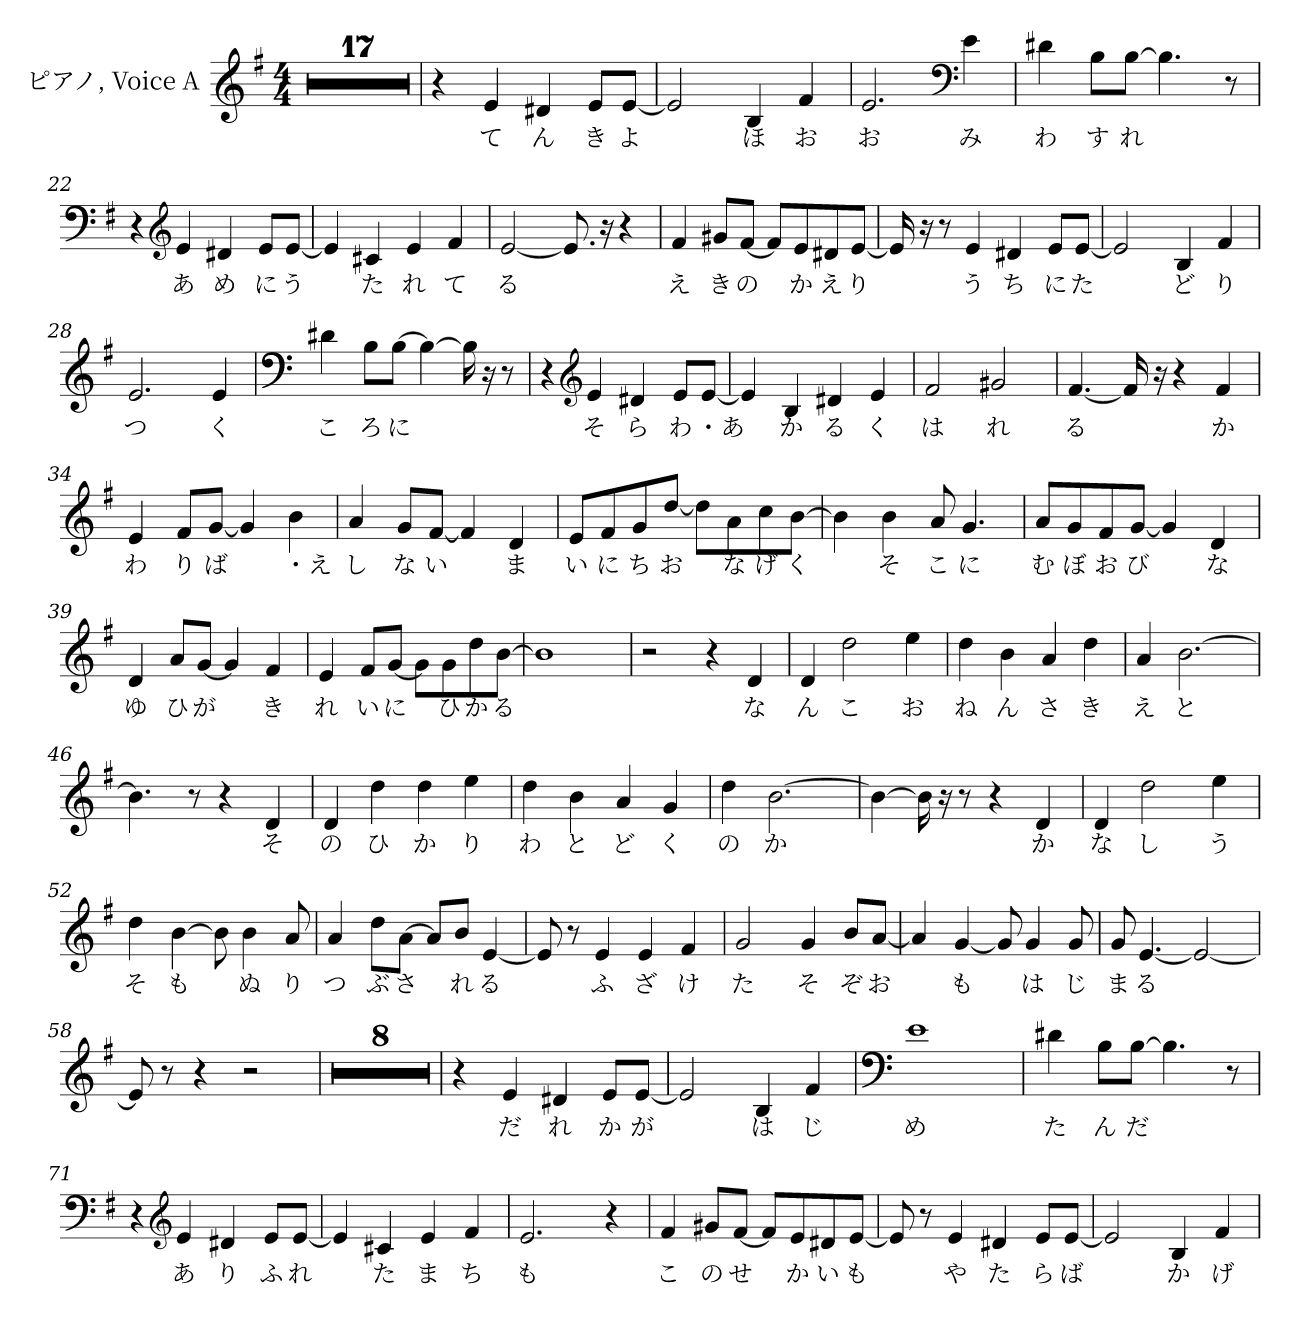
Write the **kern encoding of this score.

**kern	**text
*part1	*part1
*staff1	*staff1
*I"ピアノ, Voice A	*
*clefG2	*
*k[f#]	*
*M4/4	*
*MM181	*
=1	=1
1r	.
=2	=2
1r	.
=3	=3
1r	.
=4	=4
1r	.
=5	=5
1r	.
=6	=6
1r	.
=7	=7
1r	.
=8	=8
1r	.
=9	=9
1r	.
=10	=10
1r	.
=11	=11
1r	.
=12	=12
1r	.
=13	=13
1r	.
=14	=14
1r	.
=15	=15
1r	.
=16	=16
1r	.
!!LO:LB:g=z
=17	=17
1r	.
=18	=18
4r	.
!	!LO:LY:b
4e/	て
!	!LO:LY:b
4d#X/	ん
!	!LO:LY:b
8e/L	き
!	!LO:LY:b
[8e/J	よ
=19	=19
2e/]	.
!	!LO:LY:b
4B/	ほ
!	!LO:LY:b
4f#/	お
=20	=20
!	!LO:LY:b
2.e/	お
*clefF4	*
!	!LO:LY:b
4e\	み
=21	=21
!	!LO:LY:b
4d#X\	わ
!	!LO:LY:b
8B\L	す
!	!LO:LY:b
[8B\J	れ
4.B\]	.
8r	.
=22	=22
4r	.
*clefG2	*
!	!LO:LY:b
4e/	あ
!	!LO:LY:b
4d#X/	め
!	!LO:LY:b
8e/L	に
!	!LO:LY:b
[8e/J	う
=23	=23
4e/]	.
!	!LO:LY:b
4c#X/	た
!	!LO:LY:b
4e/	れ
!	!LO:LY:b
4f#/	て
!!LO:LB:g=z
=24	=24
!	!LO:LY:b
[2e/	る
8.e/]	.
16r	.
4r	.
=25	=25
!	!LO:LY:b
4f#/	え
!	!LO:LY:b
8g#X/L	き
!	!LO:LY:b
[8f#/J	の
8f#/L]	.
!	!LO:LY:b
8e/	か
!	!LO:LY:b
8d#X/	え
!	!LO:LY:b
[8e/J	り
=26	=26
16e/]	.
16r	.
8r	.
!	!LO:LY:b
4e/	う
!	!LO:LY:b
4d#X/	ち
!	!LO:LY:b
8e/L	に
!	!LO:LY:b
[8e/J	た
=27	=27
2e/]	.
!	!LO:LY:b
4B/	ど
!	!LO:LY:b
4f#/	り
=28	=28
!	!LO:LY:b
2.e/	つ
!	!LO:LY:b
4e/	く
=29	=29
*clefF4	*
!	!LO:LY:b
4d#X\	こ
!	!LO:LY:b
8B\L	ろ
!	!LO:LY:b
[8B\J	に
4B\_	.
16B\]	.
16r	.
8r	.
!!LO:LB:g=z
=30	=30
4r	.
*clefG2	*
!	!LO:LY:b
4e/	そ
!	!LO:LY:b
4d#X/	ら
!	!LO:LY:b
8e/L	わ
!	!LO:LY:b
[8e/J	・あ
=31	=31
4e/]	.
!	!LO:LY:b
4B/	か
!	!LO:LY:b
4d#X/	る
!	!LO:LY:b
4e/	く
=32	=32
!	!LO:LY:b
2f#/	は
!	!LO:LY:b
2g#X/	れ
=33	=33
!	!LO:LY:b
[4.f#/	る
16f#/]	.
16r	.
4r	.
!	!LO:LY:b
4f#/	か
=34	=34
!	!LO:LY:b
4e/	わ
!	!LO:LY:b
8f#/L	り
!	!LO:LY:b
[8g/J	ば
4g/]	.
!	!LO:LY:b
4b\	・え
=35	=35
!	!LO:LY:b
4a/	し
!	!LO:LY:b
8g/L	な
!	!LO:LY:b
[8f#/J	い
4f#/]	.
!	!LO:LY:b
4d/	ま
!!LO:LB:g=z
=36	=36
!	!LO:LY:b
8e/L	い
!	!LO:LY:b
8f#/	に
!	!LO:LY:b
8g/	ち
!	!LO:LY:b
[8dd/J	お
8dd\L]	.
!	!LO:LY:b
8a\	な
!	!LO:LY:b
8cc\	げ
!	!LO:LY:b
[8b\J	く
=37	=37
4b\]	.
!	!LO:LY:b
4b\	そ
!	!LO:LY:b
8a/	こ
!	!LO:LY:b
4.g/	に
=38	=38
!	!LO:LY:b
8a/L	む
!	!LO:LY:b
8g/	ぼ
!	!LO:LY:b
8f#/	お
!	!LO:LY:b
[8g/J	び
4g/]	.
!	!LO:LY:b
4d/	な
=39	=39
!	!LO:LY:b
4d/	ゆ
!	!LO:LY:b
8a/L	ひ
!	!LO:LY:b
[8g/J	が
4g/]	.
!	!LO:LY:b
4f#/	き
=40	=40
!	!LO:LY:b
4e/	れ
!	!LO:LY:b
8f#/L	い
!	!LO:LY:b
[8g/J	に
8g\L]	.
!	!LO:LY:b
8g\	ひ
!	!LO:LY:b
8dd\	か
!	!LO:LY:b
[8b\J	る
=41	=41
1b]	.
!!LO:LB:g=z
=42	=42
2r	.
4r	.
!	!LO:LY:b
4d/	な
=43	=43
!	!LO:LY:b
4d/	ん
!	!LO:LY:b
2dd\	こ
!	!LO:LY:b
4ee\	お
=44	=44
!	!LO:LY:b
4dd\	ね
!	!LO:LY:b
4b\	ん
!	!LO:LY:b
4a/	さ
!	!LO:LY:b
4dd\	き
=45	=45
!	!LO:LY:b
4a/	え
!	!LO:LY:b
[2.b\	と
=46	=46
4.b\]	.
8r	.
4r	.
!	!LO:LY:b
4d/	そ
=47	=47
!	!LO:LY:b
4d/	の
!	!LO:LY:b
4dd\	ひ
!	!LO:LY:b
4dd\	か
!	!LO:LY:b
4ee\	り
=48	=48
!	!LO:LY:b
4dd\	わ
!	!LO:LY:b
4b\	と
!	!LO:LY:b
4a/	ど
!	!LO:LY:b
4g/	く
=49	=49
!	!LO:LY:b
4dd\	の
!	!LO:LY:b
[2.b\	か
=50	=50
4b\_	.
16b\]	.
16r	.
8r	.
4r	.
!	!LO:LY:b
4d/	か
!!LO:LB:g=z
=51	=51
!	!LO:LY:b
4d/	な
!	!LO:LY:b
2dd\	し
!	!LO:LY:b
4ee\	う
=52	=52
!	!LO:LY:b
4dd\	そ
!	!LO:LY:b
[4b\	も
8b\]	.
!	!LO:LY:b
4b\	ぬ
!	!LO:LY:b
8a/	り
=53	=53
!	!LO:LY:b
4a/	つ
!	!LO:LY:b
8dd\L	ぶ
!	!LO:LY:b
[8a\J	さ
8a/L]	.
!	!LO:LY:b
8b/J	れ
!	!LO:LY:b
[4e/	る
=54	=54
8e/]	.
8r	.
!	!LO:LY:b
4e/	ふ
!	!LO:LY:b
4e/	ざ
!	!LO:LY:b
4f#/	け
=55	=55
!	!LO:LY:b
2g/	た
!	!LO:LY:b
4g/	そ
!	!LO:LY:b
8b/L	ぞ
!	!LO:LY:b
[8a/J	お
=56	=56
4a/]	.
!	!LO:LY:b
[4g/	も
8g/]	.
!	!LO:LY:b
4g/	は
!	!LO:LY:b
8g/	じ
=57	=57
!	!LO:LY:b
8g/	ま
!	!LO:LY:b
[4.e/	る
2e/_	.
!!LO:LB:g=z
=58	=58
8e/]	.
8r	.
4r	.
2r	.
=59	=59
1r	.
=60	=60
1r	.
=61	=61
1r	.
=62	=62
1r	.
=63	=63
1r	.
=64	=64
1r	.
=65	=65
1r	.
=66	=66
1r	.
=67	=67
4r	.
!	!LO:LY:b
4e/	だ
!	!LO:LY:b
4d#X/	れ
!	!LO:LY:b
8e/L	か
!	!LO:LY:b
[8e/J	が
=68	=68
2e/]	.
!	!LO:LY:b
4B/	は
!	!LO:LY:b
4f#/	じ
=69	=69
*clefF4	*
!	!LO:LY:b
1e	め
!!LO:LB:g=z
=70	=70
!	!LO:LY:b
4d#X\	た
!	!LO:LY:b
8B\L	ん
!	!LO:LY:b
[8B\J	だ
4.B\]	.
8r	.
=71	=71
4r	.
*clefG2	*
!	!LO:LY:b
4e/	あ
!	!LO:LY:b
4d#X/	り
!	!LO:LY:b
8e/L	ふ
!	!LO:LY:b
[8e/J	れ
=72	=72
4e/]	.
!	!LO:LY:b
4c#X/	た
!	!LO:LY:b
4e/	ま
!	!LO:LY:b
4f#/	ち
=73	=73
!	!LO:LY:b
2.e/	も
4r	.
=74	=74
!	!LO:LY:b
4f#/	こ
!	!LO:LY:b
8g#X/L	の
!	!LO:LY:b
[8f#/J	せ
8f#/L]	.
!	!LO:LY:b
8e/	か
!	!LO:LY:b
8d#X/	い
!	!LO:LY:b
[8e/J	も
=75	=75
8e/]	.
8r	.
!	!LO:LY:b
4e/	や
!	!LO:LY:b
4d#X/	た
!	!LO:LY:b
8e/L	ら
!	!LO:LY:b
[8e/J	ば
!!LO:LB:g=z
=76	=76
2e/]	.
!	!LO:LY:b
4B/	か
!	!LO:LY:b
4f#/	げ
=	=
*-	*-
